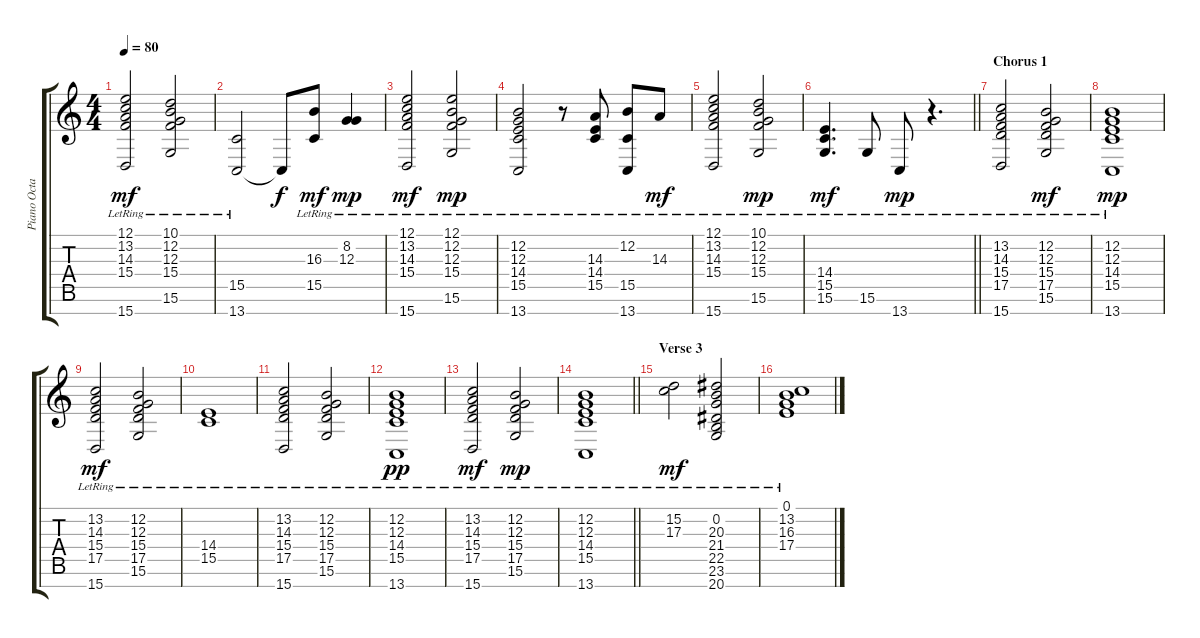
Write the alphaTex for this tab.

\track ("Piano Octave" "Piano Octa") {instrument acousticgrandpiano}
\staff {score tabs}
\tuning (E4 B3 G3 D3 A2 E2 B1) {hide}
\ts (4 4)
\tempo 80
\clef g2
\ks c
(12.1{lr} 13.2{lr} 14.3{lr} 15.4{lr} 15.7{lr}).2{dy mf} (10.1{lr} 12.2{lr} 12.3{lr} 15.4{lr} 15.6{lr}).2 |
(15.5{lr} 13.7{lr}).2 13.7{t}.8{dy f} (16.3{lr} 15.5{lr}).8{dy mf} (8.2{lr} 12.3{lr}).4{dy mp} |
(12.1{lr} 13.2{lr} 14.3{lr} 15.4{lr} 15.7{lr}).2{dy mf} (12.1{lr} 12.2{lr} 12.3{lr} 15.4{lr} 15.6{lr}).2{dy mp} |
(12.2{lr} 12.3{lr} 14.4{lr} 15.5{lr} 13.7{lr}).2 r.8 (14.3{lr} 14.4{lr} 15.5{lr}).8 (12.2{lr} 15.5{lr} 13.7{lr}).8 14.3{lr}.8{dy mf} |
(12.1{lr} 13.2{lr} 14.3{lr} 15.4{lr} 15.7{lr}).2 (10.1{lr} 12.2{lr} 12.3{lr} 15.4{lr} 15.6{lr}).2{dy mp} |
\barLineRight lightlight
(14.4{lr} 15.5{lr} 15.6{lr}).4{d dy mf} 15.6{lr}.8 13.7{lr}.8{dy mp} r.4{d} |
\section ("" "Chorus 1")
(13.2{lr} 14.3{lr} 15.4{lr} 17.5{lr} 15.7{lr}).2 (12.2{lr} 12.3{lr} 15.4{lr} 17.5{lr} 15.6{lr}).2{dy mf} |
(12.2{lr} 12.3{lr} 14.4{lr} 15.5{lr} 13.7{lr}).1{dy mp} |
(13.2{lr} 14.3{lr} 15.4{lr} 17.5{lr} 15.7{lr}).2{dy mf} (12.2{lr} 12.3{lr} 15.4{lr} 17.5{lr} 15.6{lr}).2 |
(14.4{lr} 15.5{lr}).1 |
(13.2{lr} 14.3{lr} 15.4{lr} 17.5{lr} 15.7{lr}).2 (12.2{lr} 12.3{lr} 15.4{lr} 17.5{lr} 15.6{lr}).2 |
(12.2{lr} 12.3{lr} 14.4{lr} 15.5{lr} 13.7{lr}).1{dy pp} |
(13.2{lr} 14.3{lr} 15.4{lr} 17.5{lr} 15.7{lr}).2{dy mf} (12.2{lr} 12.3{lr} 15.4{lr} 17.5{lr} 15.6{lr}).2{dy mp} |
\barLineRight lightlight
(12.2{lr} 12.3{lr} 14.4{lr} 15.5{lr} 13.7{lr}).1 |
\section ("" "Verse 3")
(15.2{lr} 17.3{lr}).2{dy mf} (0.2{lr} 20.3{lr} 21.4{lr} 22.5{lr} 23.6{lr} 20.7{lr}).2 |
(0.1{lr} 13.2{lr} 16.3{lr} 17.4{lr}).1
